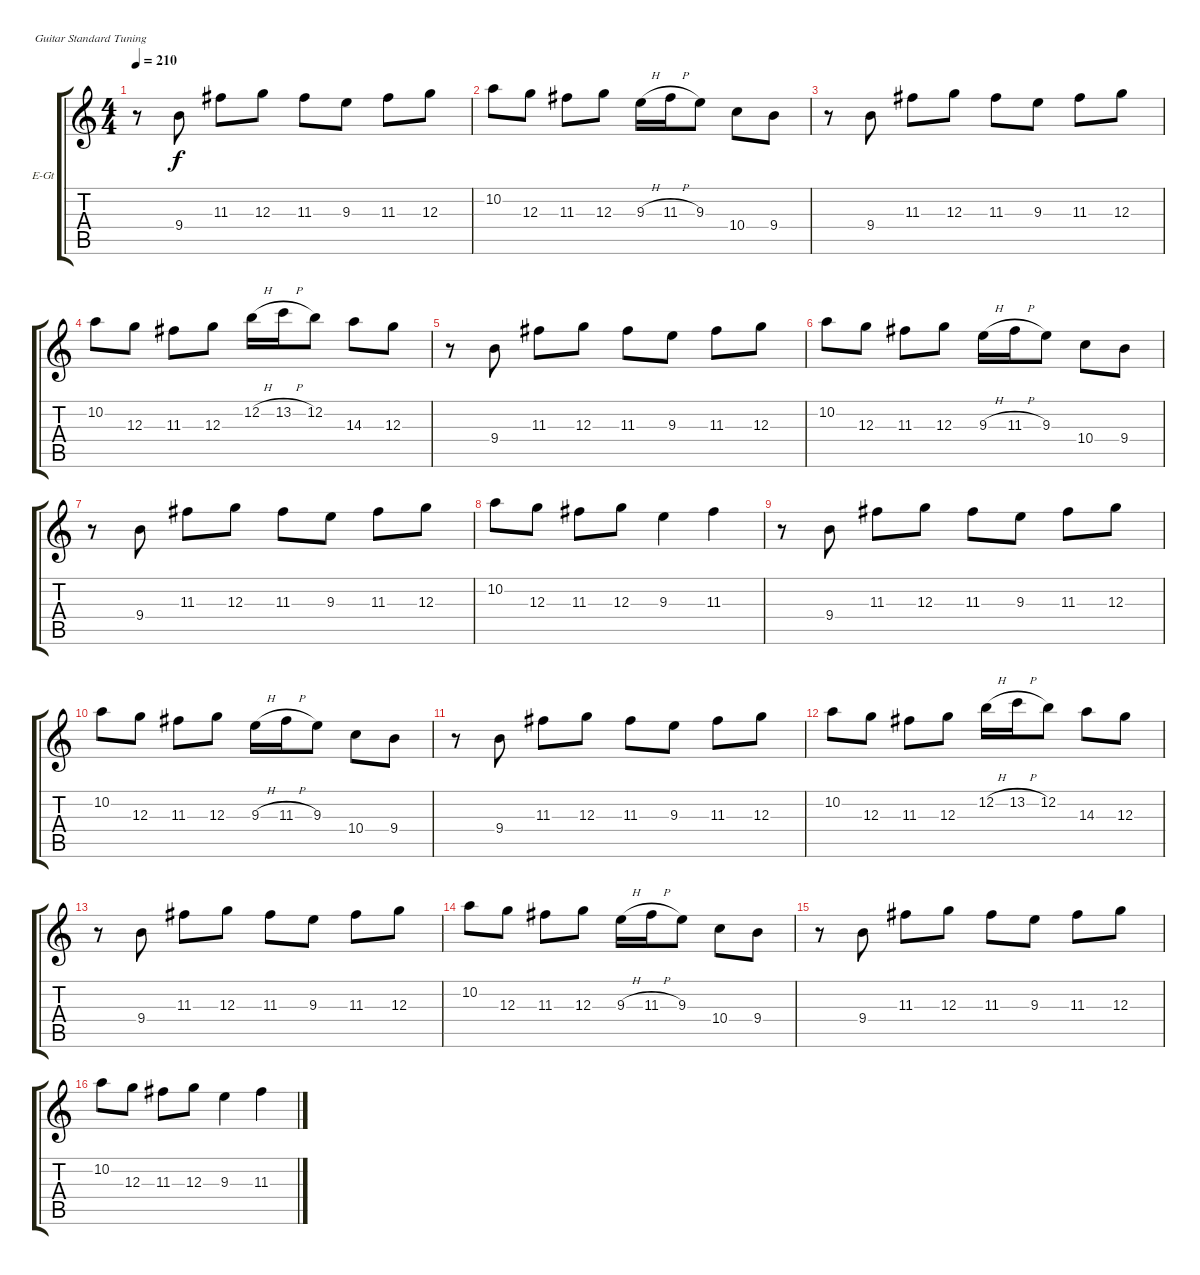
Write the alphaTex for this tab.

\bracketExtendMode groupsimilarinstruments
\firstSystemTrackNameOrientation horizontal
\otherSystemsTrackNameOrientation horizontal
\track ("solo" "E-Gt") {instrument distortionguitar}
\staff {score tabs}
\tuning (E4 B3 G3 D3 A2 E2)
\ts (4 4)
\tempo 210
\clef g2
\ks c
r.8{dy f} 9.4.8 11.3.8 12.3.8 11.3.8 9.3.8 11.3.8 12.3.8 |
10.2.8 12.3.8 11.3.8 12.3.8 9.3{h}.16 11.3{h}.16 9.3.8 10.4.8 9.4.8 |
r.8 9.4.8 11.3.8 12.3.8 11.3.8 9.3.8 11.3.8 12.3.8 |
10.2.8 12.3.8 11.3.8 12.3.8 12.2{h}.16 13.2{h}.16 12.2.8 14.3.8 12.3.8 |
r.8 9.4.8 11.3.8 12.3.8 11.3.8 9.3.8 11.3.8 12.3.8 |
10.2.8 12.3.8 11.3.8 12.3.8 9.3{h}.16 11.3{h}.16 9.3.8 10.4.8 9.4.8 |
r.8 9.4.8 11.3.8 12.3.8 11.3.8 9.3.8 11.3.8 12.3.8 |
10.2.8 12.3.8 11.3.8 12.3.8 9.3.4 11.3.4 |
r.8 9.4.8 11.3.8 12.3.8 11.3.8 9.3.8 11.3.8 12.3.8 |
10.2.8 12.3.8 11.3.8 12.3.8 9.3{h}.16 11.3{h}.16 9.3.8 10.4.8 9.4.8 |
r.8 9.4.8 11.3.8 12.3.8 11.3.8 9.3.8 11.3.8 12.3.8 |
10.2.8 12.3.8 11.3.8 12.3.8 12.2{h}.16 13.2{h}.16 12.2.8 14.3.8 12.3.8 |
r.8 9.4.8 11.3.8 12.3.8 11.3.8 9.3.8 11.3.8 12.3.8 |
10.2.8 12.3.8 11.3.8 12.3.8 9.3{h}.16 11.3{h}.16 9.3.8 10.4.8 9.4.8 |
r.8 9.4.8 11.3.8 12.3.8 11.3.8 9.3.8 11.3.8 12.3.8 |
10.2.8 12.3.8 11.3.8 12.3.8 9.3.4 11.3.4
